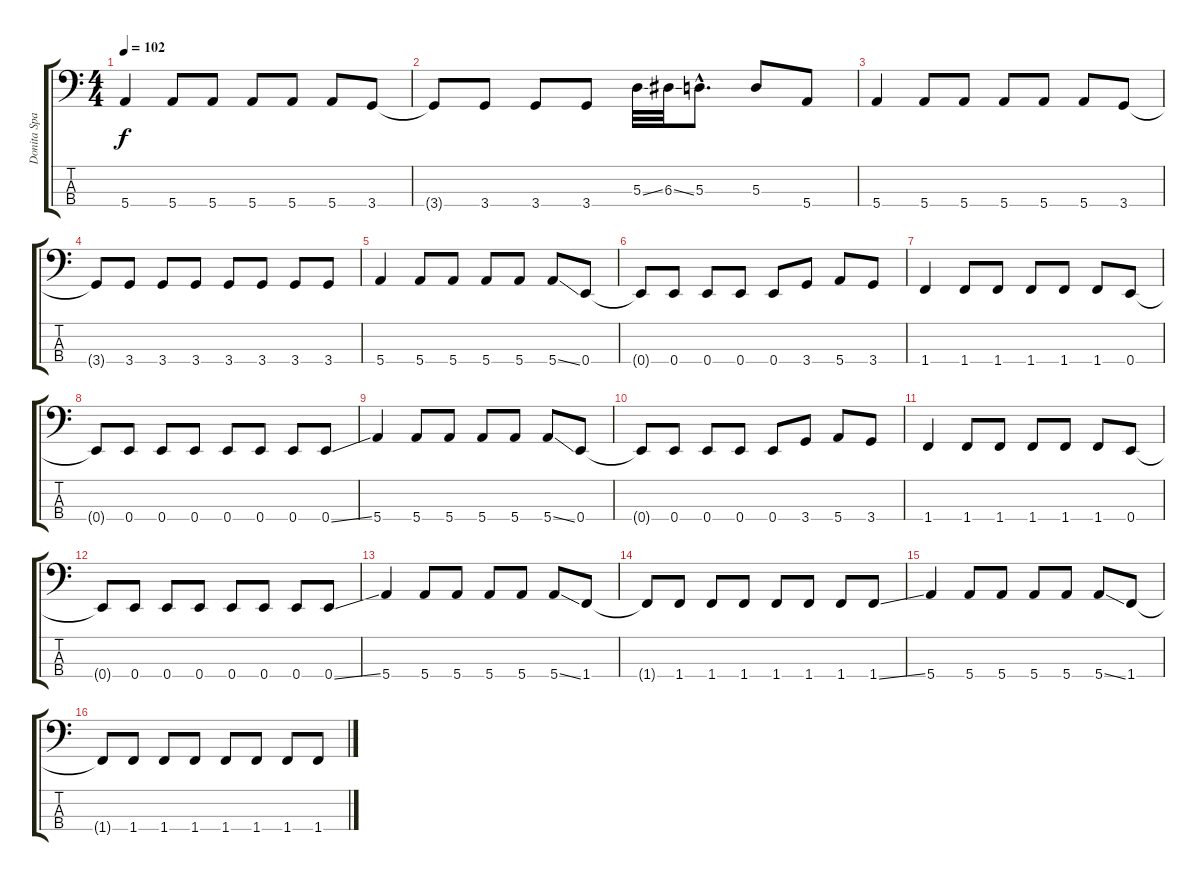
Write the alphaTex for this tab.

\track ("Donita Sparks" "Donita Spa") {instrument electricbasspick}
\staff {score tabs}
\tuning (G2 D2 A1 E1) {hide}
\ts (4 4)
\tempo 102
\clef f4
\ks c
5.4.4{dy f} 5.4.8 5.4.8 5.4.8 5.4.8 5.4.8 3.4.8 |
3.4{t}.8 3.4.8 3.4.8 3.4.8 5.3{ss}.32 6.3{ss}.32 5.3{hac}.8{d} 5.3.8 5.4.8 |
5.4.4 5.4.8 5.4.8 5.4.8 5.4.8 5.4.8 3.4.8 |
3.4{t}.8 3.4.8 3.4.8 3.4.8 3.4.8 3.4.8 3.4.8 3.4.8 |
5.4.4 5.4.8 5.4.8 5.4.8 5.4.8 5.4{ss}.8 0.4.8 |
0.4{t}.8 0.4.8 0.4.8 0.4.8 0.4.8 3.4.8 5.4.8 3.4.8 |
1.4.4 1.4.8 1.4.8 1.4.8 1.4.8 1.4.8 0.4.8 |
0.4{t}.8 0.4.8 0.4.8 0.4.8 0.4.8 0.4.8 0.4.8 0.4{ss}.8 |
5.4.4 5.4.8 5.4.8 5.4.8 5.4.8 5.4{ss}.8 0.4.8 |
0.4{t}.8 0.4.8 0.4.8 0.4.8 0.4.8 3.4.8 5.4.8 3.4.8 |
1.4.4 1.4.8 1.4.8 1.4.8 1.4.8 1.4.8 0.4.8 |
0.4{t}.8 0.4.8 0.4.8 0.4.8 0.4.8 0.4.8 0.4.8 0.4{ss}.8 |
5.4.4 5.4.8 5.4.8 5.4.8 5.4.8 5.4{ss}.8 1.4.8 |
1.4{t}.8 1.4.8 1.4.8 1.4.8 1.4.8 1.4.8 1.4.8 1.4{ss}.8 |
5.4.4 5.4.8 5.4.8 5.4.8 5.4.8 5.4{ss}.8 1.4.8 |
1.4{t}.8 1.4.8 1.4.8 1.4.8 1.4.8 1.4.8 1.4.8 1.4{ss}.8
